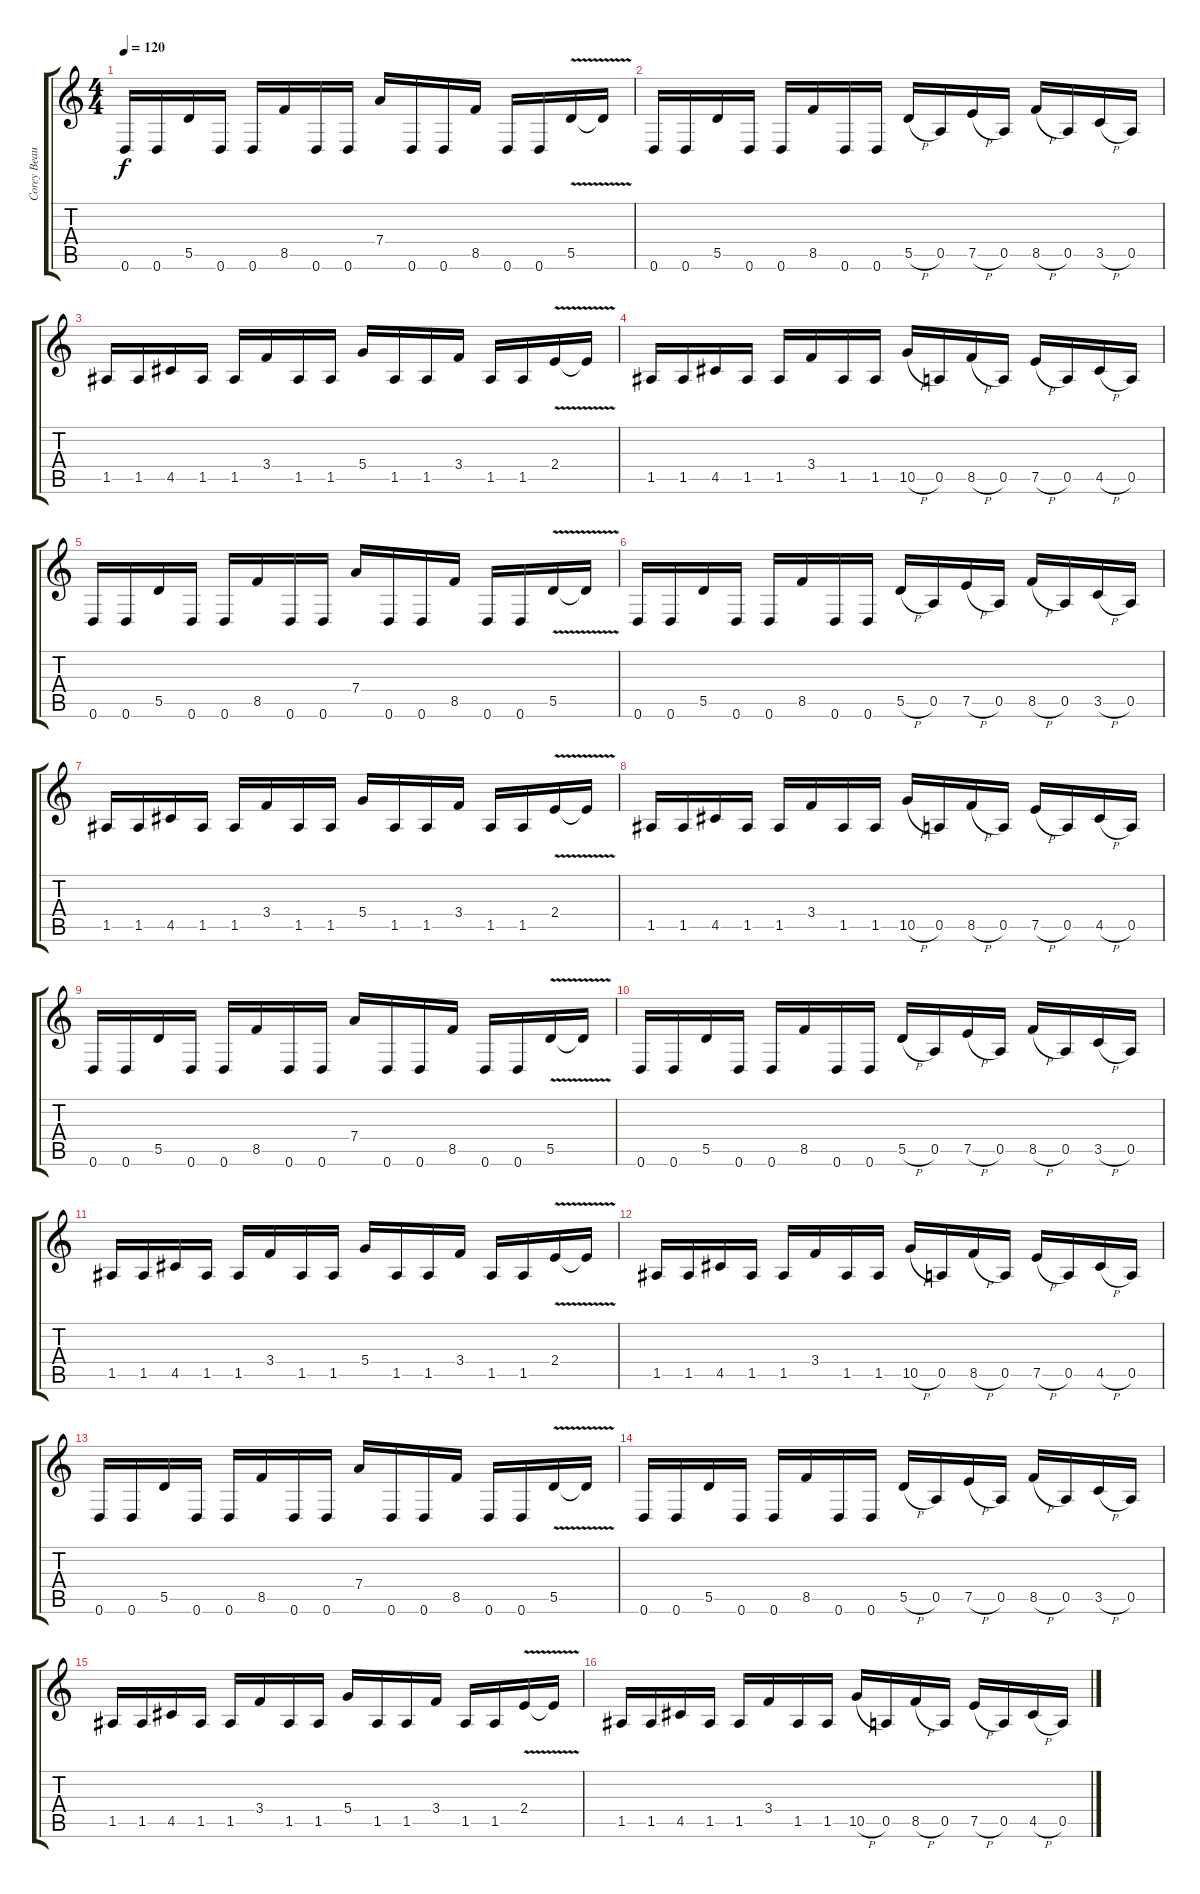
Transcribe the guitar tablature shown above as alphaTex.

\track ("Corey Beaulieu" "Corey Beau") {instrument distortionguitar}
\staff {score tabs}
\tuning (E4 B3 G3 D3 A2 D2) {hide}
\ts (4 4)
\tempo 120
\clef g2
\ks c
0.6.16{dy f} 0.6.16 5.5.16 0.6.16 0.6.16 8.5.16 0.6.16 0.6.16 7.4.16 0.6.16 0.6.16 8.5.16 0.6.16 0.6.16 5.5{v}.16 5.5{t}.16 |
0.6.16 0.6.16 5.5.16 0.6.16 0.6.16 8.5.16 0.6.16 0.6.16 5.5{h}.16 0.5.16 7.5{h}.16 0.5.16 8.5{h}.16 0.5.16 3.5{h}.16 0.5.16 |
1.5.16 1.5.16 4.5.16 1.5.16 1.5.16 3.4.16 1.5.16 1.5.16 5.4.16 1.5.16 1.5.16 3.4.16 1.5.16 1.5.16 2.4{v}.16 2.4{t}.16 |
1.5.16 1.5.16 4.5.16 1.5.16 1.5.16 3.4.16 1.5.16 1.5.16 10.5{h}.16 0.5.16 8.5{h}.16 0.5.16 7.5{h}.16 0.5.16 4.5{h}.16 0.5.16 |
0.6.16 0.6.16 5.5.16 0.6.16 0.6.16 8.5.16 0.6.16 0.6.16 7.4.16 0.6.16 0.6.16 8.5.16 0.6.16 0.6.16 5.5{v}.16 5.5{t}.16 |
0.6.16 0.6.16 5.5.16 0.6.16 0.6.16 8.5.16 0.6.16 0.6.16 5.5{h}.16 0.5.16 7.5{h}.16 0.5.16 8.5{h}.16 0.5.16 3.5{h}.16 0.5.16 |
1.5.16 1.5.16 4.5.16 1.5.16 1.5.16 3.4.16 1.5.16 1.5.16 5.4.16 1.5.16 1.5.16 3.4.16 1.5.16 1.5.16 2.4{v}.16 2.4{t}.16 |
1.5.16 1.5.16 4.5.16 1.5.16 1.5.16 3.4.16 1.5.16 1.5.16 10.5{h}.16 0.5.16 8.5{h}.16 0.5.16 7.5{h}.16 0.5.16 4.5{h}.16 0.5.16 |
0.6.16 0.6.16 5.5.16 0.6.16 0.6.16 8.5.16 0.6.16 0.6.16 7.4.16 0.6.16 0.6.16 8.5.16 0.6.16 0.6.16 5.5{v}.16 5.5{t}.16 |
0.6.16 0.6.16 5.5.16 0.6.16 0.6.16 8.5.16 0.6.16 0.6.16 5.5{h}.16 0.5.16 7.5{h}.16 0.5.16 8.5{h}.16 0.5.16 3.5{h}.16 0.5.16 |
1.5.16 1.5.16 4.5.16 1.5.16 1.5.16 3.4.16 1.5.16 1.5.16 5.4.16 1.5.16 1.5.16 3.4.16 1.5.16 1.5.16 2.4{v}.16 2.4{t}.16 |
1.5.16 1.5.16 4.5.16 1.5.16 1.5.16 3.4.16 1.5.16 1.5.16 10.5{h}.16 0.5.16 8.5{h}.16 0.5.16 7.5{h}.16 0.5.16 4.5{h}.16 0.5.16 |
0.6.16 0.6.16 5.5.16 0.6.16 0.6.16 8.5.16 0.6.16 0.6.16 7.4.16 0.6.16 0.6.16 8.5.16 0.6.16 0.6.16 5.5{v}.16 5.5{t}.16 |
0.6.16 0.6.16 5.5.16 0.6.16 0.6.16 8.5.16 0.6.16 0.6.16 5.5{h}.16 0.5.16 7.5{h}.16 0.5.16 8.5{h}.16 0.5.16 3.5{h}.16 0.5.16 |
1.5.16 1.5.16 4.5.16 1.5.16 1.5.16 3.4.16 1.5.16 1.5.16 5.4.16 1.5.16 1.5.16 3.4.16 1.5.16 1.5.16 2.4{v}.16 2.4{t}.16 |
1.5.16 1.5.16 4.5.16 1.5.16 1.5.16 3.4.16 1.5.16 1.5.16 10.5{h}.16 0.5.16 8.5{h}.16 0.5.16 7.5{h}.16 0.5.16 4.5{h}.16 0.5.16
